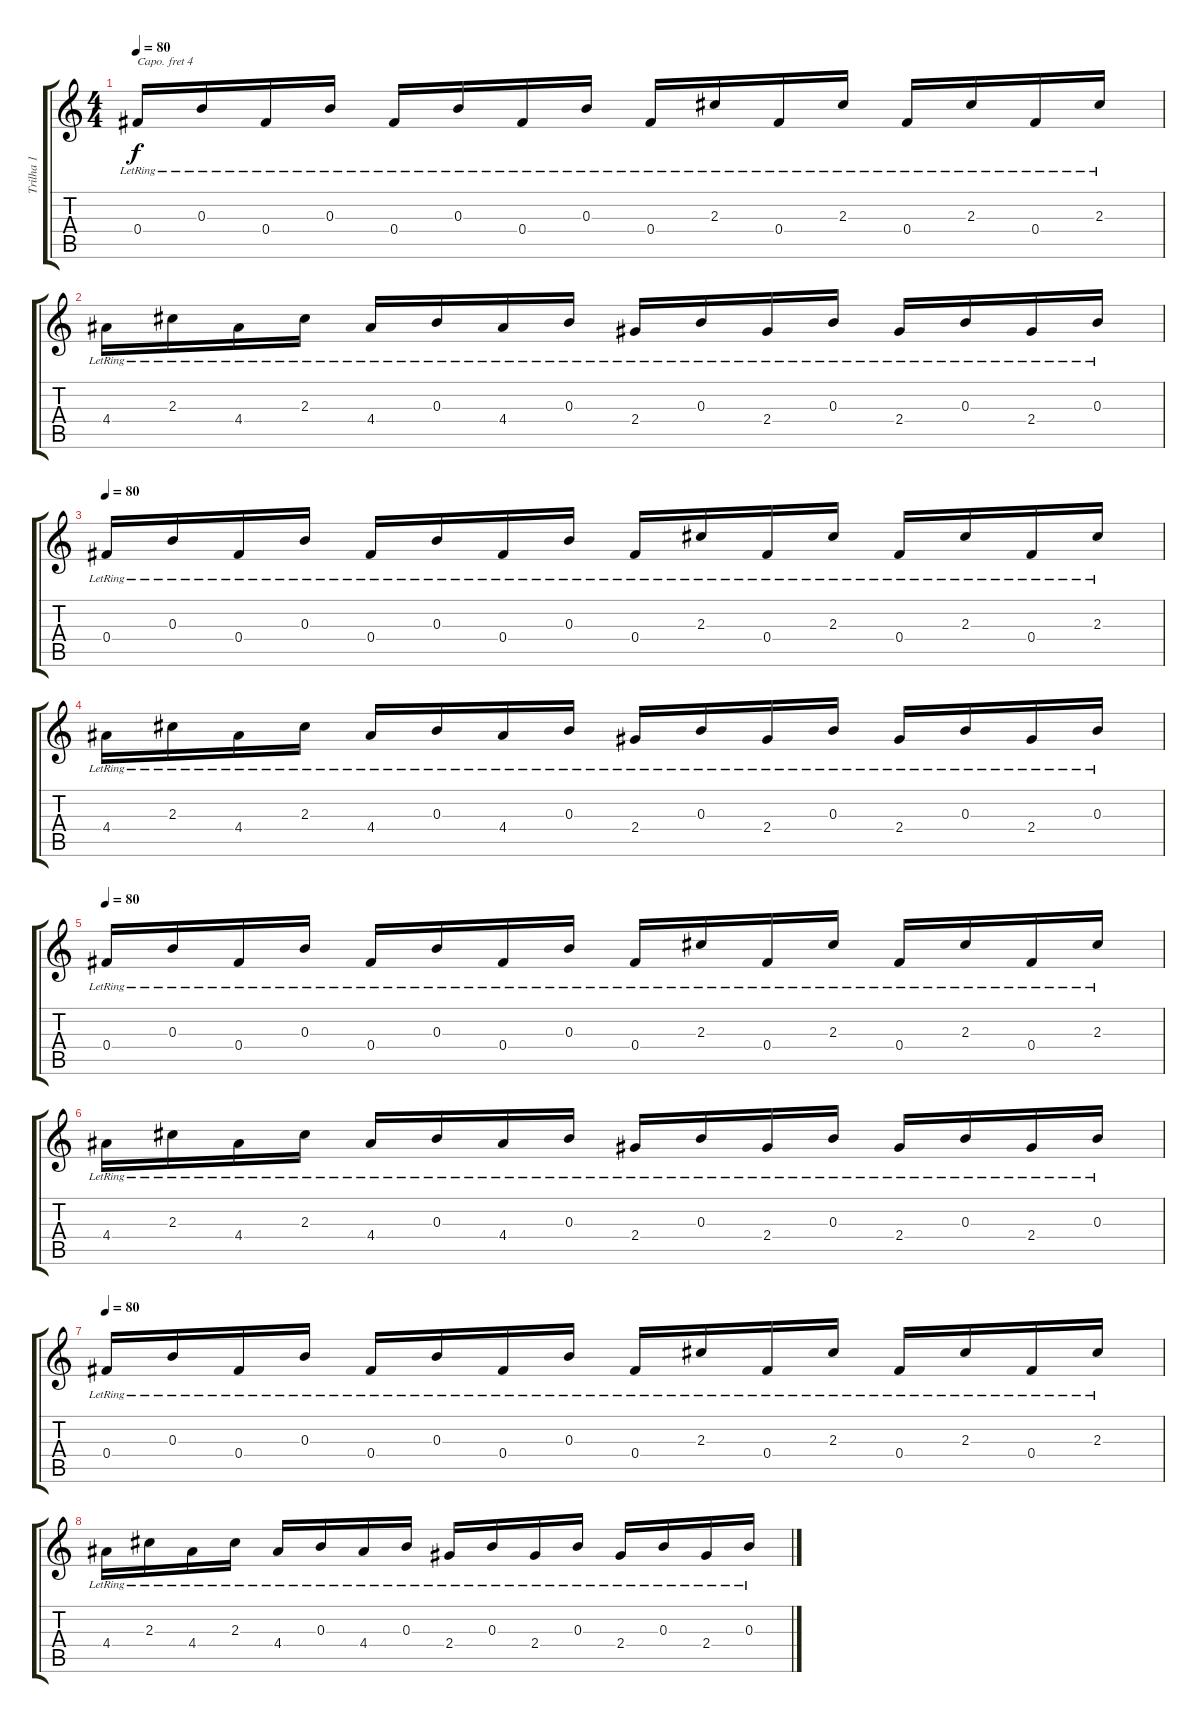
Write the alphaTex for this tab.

\track ("Trilha 1" "Trilha 1") {instrument acousticguitarsteel}
\staff {score tabs}
\capo 4
\tuning (E4 B3 G3 D3 A2 E2) {hide}
\ts (4 4)
\tempo 80
\clef g2
\ks c
0.4{lr}.16{dy f volume 16 instrument acousticguitarsteel} 0.3{lr}.16 0.4{lr}.16 0.3{lr}.16 0.4{lr}.16 0.3{lr}.16 0.4{lr}.16 0.3{lr}.16 0.4{lr}.16 2.3{lr}.16 0.4{lr}.16 2.3{lr}.16 0.4{lr}.16 2.3{lr}.16 0.4{lr}.16 2.3{lr}.16 |
4.4{lr}.16 2.3{lr}.16 4.4{lr}.16 2.3{lr}.16 4.4{lr}.16 0.3{lr}.16 4.4{lr}.16 0.3{lr}.16 2.4{lr}.16 0.3{lr}.16 2.4{lr}.16 0.3{lr}.16 2.4{lr}.16 0.3{lr}.16 2.4{lr}.16 0.3{lr}.16 |
\tempo 80
0.4{lr}.16{instrument acousticguitarsteel} 0.3{lr}.16 0.4{lr}.16 0.3{lr}.16 0.4{lr}.16 0.3{lr}.16 0.4{lr}.16 0.3{lr}.16 0.4{lr}.16 2.3{lr}.16 0.4{lr}.16 2.3{lr}.16 0.4{lr}.16 2.3{lr}.16 0.4{lr}.16 2.3{lr}.16 |
4.4{lr}.16 2.3{lr}.16 4.4{lr}.16 2.3{lr}.16 4.4{lr}.16 0.3{lr}.16 4.4{lr}.16 0.3{lr}.16 2.4{lr}.16 0.3{lr}.16 2.4{lr}.16 0.3{lr}.16 2.4{lr}.16 0.3{lr}.16 2.4{lr}.16 0.3{lr}.16 |
\tempo 80
0.4{lr}.16{volume 16 instrument acousticguitarsteel} 0.3{lr}.16 0.4{lr}.16 0.3{lr}.16 0.4{lr}.16 0.3{lr}.16 0.4{lr}.16 0.3{lr}.16 0.4{lr}.16 2.3{lr}.16 0.4{lr}.16 2.3{lr}.16 0.4{lr}.16 2.3{lr}.16 0.4{lr}.16 2.3{lr}.16 |
4.4{lr}.16 2.3{lr}.16 4.4{lr}.16 2.3{lr}.16 4.4{lr}.16 0.3{lr}.16 4.4{lr}.16 0.3{lr}.16 2.4{lr}.16 0.3{lr}.16 2.4{lr}.16 0.3{lr}.16 2.4{lr}.16 0.3{lr}.16 2.4{lr}.16 0.3{lr}.16 |
\tempo 80
0.4{lr}.16{instrument acousticguitarsteel} 0.3{lr}.16 0.4{lr}.16 0.3{lr}.16 0.4{lr}.16 0.3{lr}.16 0.4{lr}.16 0.3{lr}.16 0.4{lr}.16 2.3{lr}.16 0.4{lr}.16 2.3{lr}.16 0.4{lr}.16 2.3{lr}.16 0.4{lr}.16 2.3{lr}.16 |
4.4{lr}.16 2.3{lr}.16 4.4{lr}.16 2.3{lr}.16 4.4{lr}.16 0.3{lr}.16 4.4{lr}.16 0.3{lr}.16 2.4{lr}.16 0.3{lr}.16 2.4{lr}.16 0.3{lr}.16 2.4{lr}.16 0.3{lr}.16 2.4{lr}.16 0.3{lr}.16
